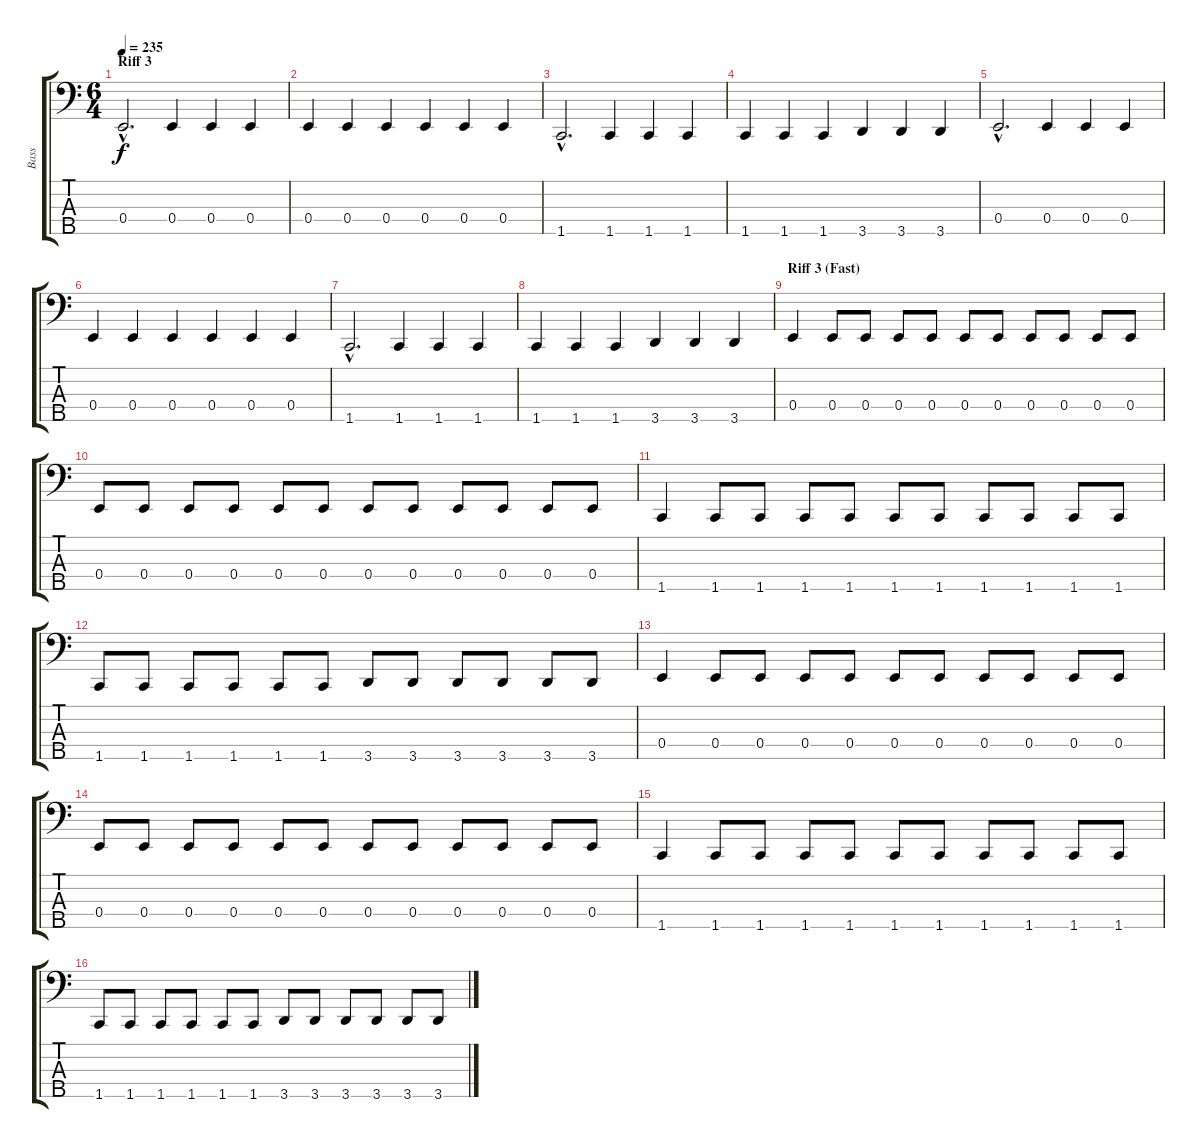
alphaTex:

\track ("Bass" "Bass") {instrument electricbassfinger}
\staff {score tabs}
\tuning (G2 D2 A1 E1 B0) {hide}
\ts (6 4)
\section ("" "Riff 3")
\tempo 235
\clef f4
\ks c
0.4{hac}.2{d dy f} 0.4.4 0.4.4 0.4.4 |
0.4.4 0.4.4 0.4.4 0.4.4 0.4.4 0.4.4 |
1.5{hac}.2{d} 1.5.4 1.5.4 1.5.4 |
1.5.4 1.5.4 1.5.4 3.5.4 3.5.4 3.5.4 |
0.4{hac}.2{d} 0.4.4 0.4.4 0.4.4 |
0.4.4 0.4.4 0.4.4 0.4.4 0.4.4 0.4.4 |
1.5{hac}.2{d} 1.5.4 1.5.4 1.5.4 |
1.5.4 1.5.4 1.5.4 3.5.4 3.5.4 3.5.4 |
\section ("" "Riff 3 (Fast)")
0.4.4 0.4.8 0.4.8 0.4.8 0.4.8 0.4.8 0.4.8 0.4.8 0.4.8 0.4.8 0.4.8 |
0.4.8 0.4.8 0.4.8 0.4.8 0.4.8 0.4.8 0.4.8 0.4.8 0.4.8 0.4.8 0.4.8 0.4.8 |
1.5.4 1.5.8 1.5.8 1.5.8 1.5.8 1.5.8 1.5.8 1.5.8 1.5.8 1.5.8 1.5.8 |
1.5.8 1.5.8 1.5.8 1.5.8 1.5.8 1.5.8 3.5.8 3.5.8 3.5.8 3.5.8 3.5.8 3.5.8 |
0.4.4 0.4.8 0.4.8 0.4.8 0.4.8 0.4.8 0.4.8 0.4.8 0.4.8 0.4.8 0.4.8 |
0.4.8 0.4.8 0.4.8 0.4.8 0.4.8 0.4.8 0.4.8 0.4.8 0.4.8 0.4.8 0.4.8 0.4.8 |
1.5.4 1.5.8 1.5.8 1.5.8 1.5.8 1.5.8 1.5.8 1.5.8 1.5.8 1.5.8 1.5.8 |
1.5.8 1.5.8 1.5.8 1.5.8 1.5.8 1.5.8 3.5.8 3.5.8 3.5.8 3.5.8 3.5.8 3.5.8
